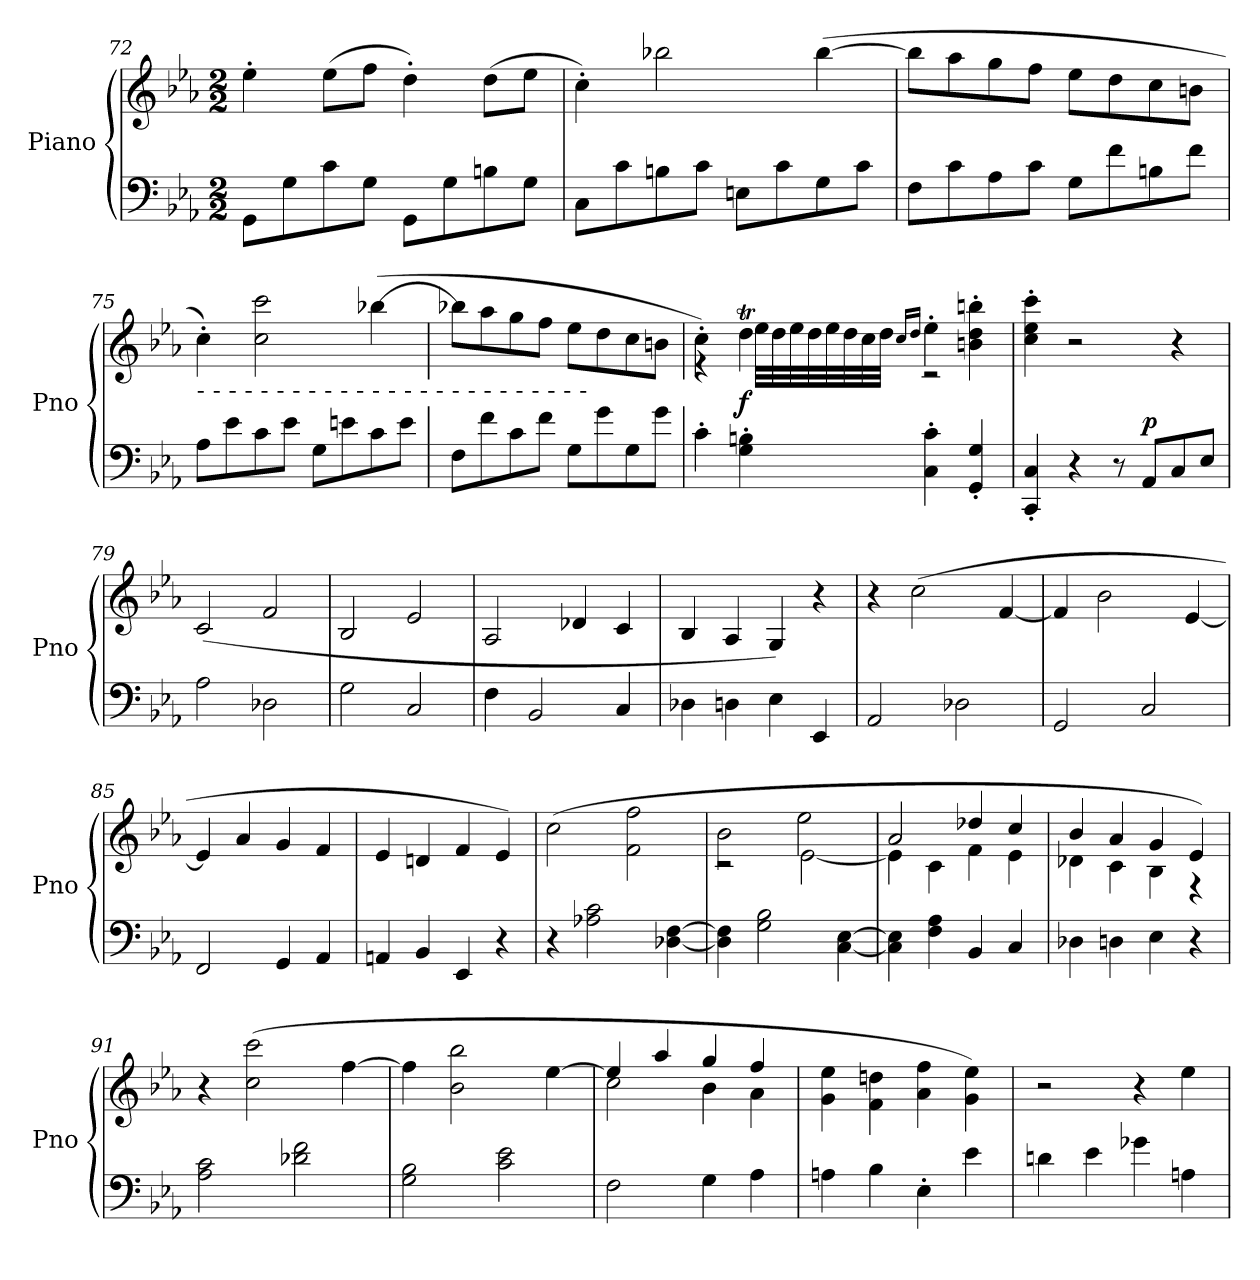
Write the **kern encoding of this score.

**kern	**kern	**dynam
*part1	*part1	*part1
*staff2	*staff1	*staff1/2
*I"Piano	*	*
*I'Pno	*	*
*clefF4	*clefG2	*
*k[b-e-a-]	*k[b-e-a-]	*
*M2/2	*M2/2	*
=72	=72	=72
8GG\L	4ee-'\	.
8G\	.	.
8c\	(>8ee-\L	.
8G\J	8ff\J	.
8GG\L	4dd'\)	.
8G\	.	.
8Bn\	(>8dd\L	.
8G\J	8ee-\J	.
=73	=73	=73
!	!	!LO:DY:b
8C\L	4cc'\)	other-dynamics
8c\	.	.
8Bn\	2bb-X\	.
8c\J	.	.
8En\L	.	.
8c\	.	.
8G\	(>[4bb-\	.
8c\J	.	.
!!LO:PB:g=z
=74	=74	=74
8F\L	8bb-\L]	.
8c\	8aa-\	.
8A-\	8gg\	.
8c\J	8ff\J	.
8G\L	8ee-\L	.
8f\	8dd\	.
8Bn\	8cc\	.
8f\J	8bn\J	.
=75	=75	=75
!	!LO:TX:b:t=-  -  -  -  -  -  -  -  -  -  -  -  -  -  -  -  -  -  -  -  -  -  -  -  -	!
8A-\L	4cc'\)	.
8e-\	.	.
8c\	2cc\ 2ccc\	.
8e-\J	.	.
8G\L	.	.
8en\	.	.
8c\	(>[4bb-X\	.
8e\J	.	.
=76	=76	=76
8F\L	8bb-X\L]	.
8f\	8aa-\	.
8c\	8gg\	.
8f\J	8ff\J	.
8G\L	8ee-\L	.
8g\	8dd\	.
8G\	8cc\	.
8g\J	8bn\J	.
=77	=77	=77
*	*^	*
4c'\	4cc'\)	4r	.
!	!	!	!LO:DY:b
4G\' 4Bn\'	4ddt\	32ee-LLL	f
.	.	32dd	.
.	.	32ee-	.
.	.	32dd	.
.	.	32ee-	.
.	.	32dd	.
.	.	32cc	.
.	.	32ddJJJ	.
.	16qcc/LL	.	.
.	16qdd/JJ	.	.
4C\' 4c\'	4ee-'\	2r	.
4GG/' 4G/'	4bn\' 4dd\' 4bbn\'	.	.
*	*v	*v	*
!!LO:LB:g=z
=78	=78	=78
4CC/' 4C/'	4cc\' 4ee-\' 4ccc\'	.
4r	2r	.
8r	.	.
!	!	!LO:DY:a=2
8AA-/L	.	p
8C/	4r	.
8E-/J	.	.
=79	=79	=79
2A-\	(>2c/	.
2D-X\	2f/	.
=80	=80	=80
2G\	2B-/	.
2C/	2e-/	.
=81	=81	=81
4F\	2A-/	.
2BB-/	.	.
.	4d-X/	.
4C/	4c/	.
=82	=82	=82
4D-X\	4B-/	.
4Dn\	4A-/	.
4E-\	4G/)	.
4EE-/	4r	.
=83	=83	=83
2AA-/	4r	.
.	(>2cc\	.
2D-X\	.	.
.	[4f/	.
!!LO:LB:g=z
=84	=84	=84
2GG/	4f/]	.
.	2b-\	.
2C/	.	.
.	[4e-/	.
=85	=85	=85
2FF/	4e-/]	.
.	4a-/	.
4GG/	4g/	.
4AA-/	4f/	.
=86	=86	=86
4AAn/	4e-/	.
4BB-/	4dn/	.
4EE-/	4f/	.
4r	4e-/)	.
!!LO:LB:g=z
=87	=87	=87
4r	(>2cc\	.
2A-X\ 2c\	.	.
.	2f\ 2ff\	.
[4D-X\ [4F\	.	.
=88	=88	=88
*	*^	*
4D-\] 4F\]	2b-\	2r	.
2G\ 2B-\	.	.	.
.	2ee-\	[2e-\	.
[4C\ [4E-\	.	.	.
=89	=89	=89	=89
4C\] 4E-\]	2a-/	4e-\]	.
4F\ 4A-\	.	4c\	.
4BB-/	4dd-X/	4f\	.
4C/	4cc/	4e-\	.
=90	=90	=90	=90
4D-X\	4b-/	4d-X\	.
4Dn\	4a-/	4c\	.
4E-\	4g/	4B-\	.
4r	4e-/)	4r	.
*	*v	*v	*
=91	=91	=91
2A-\ 2c\	4r	.
.	(>2cc\ 2ccc\	.
2d-X\ 2f\	.	.
.	[4ff\	.
=92	=92	=92
2G\ 2B-\	4ff\]	.
.	2b-\ 2bb-\	.
2c\ 2e-\	.	.
.	[4ee-\	.
!!LO:LB:g=z
=93	=93	=93
*	*^	*
2F\	4ee-/]	2cc\	.
.	4aa-/	.	.
4G\	4gg/	4b-\	.
4A-\	4ff/	4a-\	.
*	*v	*v	*
=94	=94	=94
4An\	4g\ 4ee-\	.
4B-\	4f\ 4ddn\	.
4E-'\	4a-\ 4ff\	.
4e-\	4g\ 4ee-\)	.
!!LO:LB:g=z
=95	=95	=95
4dn\	2r	.
4e-\	.	.
4g-X\	4r	.
4An\	4ee-\	.
=	=	=
*-	*-	*-
